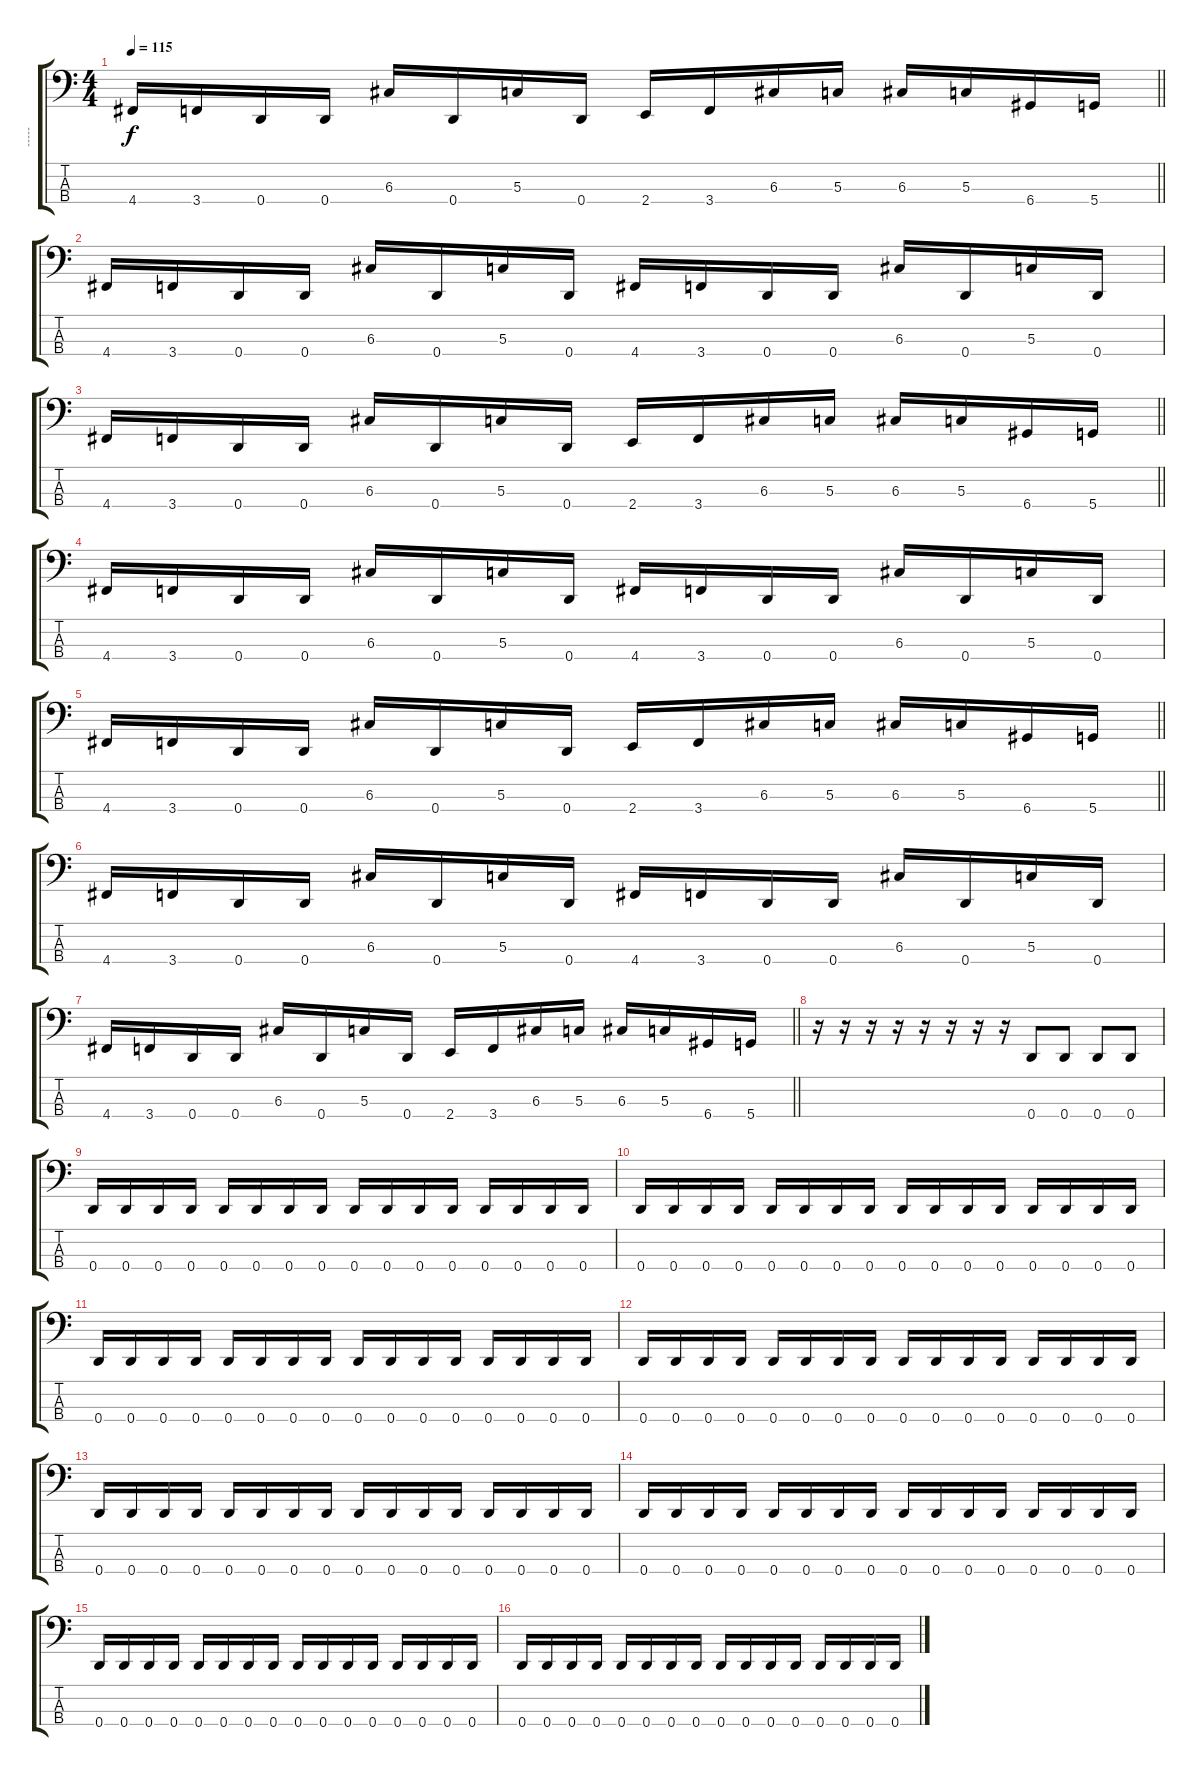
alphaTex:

\track ("-----" "-----") {instrument electricbassfinger}
\staff {score tabs}
\tuning (F2 C2 G1 D1) {hide}
\ts (4 4)
\tempo 115
\clef f4
\barLineRight lightlight
\ks c
4.4.16{dy f} 3.4.16 0.4.16 0.4.16 6.3.16 0.4.16 5.3.16 0.4.16 2.4.16 3.4.16 6.3.16 5.3.16 6.3.16 5.3.16 6.4.16 5.4.16 |
4.4.16 3.4.16 0.4.16 0.4.16 6.3.16 0.4.16 5.3.16 0.4.16 4.4.16 3.4.16 0.4.16 0.4.16 6.3.16 0.4.16 5.3.16 0.4.16 |
\barLineRight lightlight
4.4.16 3.4.16 0.4.16 0.4.16 6.3.16 0.4.16 5.3.16 0.4.16 2.4.16 3.4.16 6.3.16 5.3.16 6.3.16 5.3.16 6.4.16 5.4.16 |
4.4.16 3.4.16 0.4.16 0.4.16 6.3.16 0.4.16 5.3.16 0.4.16 4.4.16 3.4.16 0.4.16 0.4.16 6.3.16 0.4.16 5.3.16 0.4.16 |
\barLineRight lightlight
4.4.16 3.4.16 0.4.16 0.4.16 6.3.16 0.4.16 5.3.16 0.4.16 2.4.16 3.4.16 6.3.16 5.3.16 6.3.16 5.3.16 6.4.16 5.4.16 |
4.4.16 3.4.16 0.4.16 0.4.16 6.3.16 0.4.16 5.3.16 0.4.16 4.4.16 3.4.16 0.4.16 0.4.16 6.3.16 0.4.16 5.3.16 0.4.16 |
\barLineRight lightlight
4.4.16 3.4.16 0.4.16 0.4.16 6.3.16 0.4.16 5.3.16 0.4.16 2.4.16 3.4.16 6.3.16 5.3.16 6.3.16 5.3.16 6.4.16 5.4.16 |
\section ("" "")
r.16 r.16 r.16 r.16 r.16 r.16 r.16 r.16 0.4.8 0.4.8 0.4.8 0.4.8 |
0.4.16 0.4.16 0.4.16 0.4.16 0.4.16 0.4.16 0.4.16 0.4.16 0.4.16 0.4.16 0.4.16 0.4.16 0.4.16 0.4.16 0.4.16 0.4.16 |
0.4.16 0.4.16 0.4.16 0.4.16 0.4.16 0.4.16 0.4.16 0.4.16 0.4.16 0.4.16 0.4.16 0.4.16 0.4.16 0.4.16 0.4.16 0.4.16 |
0.4.16 0.4.16 0.4.16 0.4.16 0.4.16 0.4.16 0.4.16 0.4.16 0.4.16 0.4.16 0.4.16 0.4.16 0.4.16 0.4.16 0.4.16 0.4.16 |
0.4.16 0.4.16 0.4.16 0.4.16 0.4.16 0.4.16 0.4.16 0.4.16 0.4.16 0.4.16 0.4.16 0.4.16 0.4.16 0.4.16 0.4.16 0.4.16 |
0.4.16 0.4.16 0.4.16 0.4.16 0.4.16 0.4.16 0.4.16 0.4.16 0.4.16 0.4.16 0.4.16 0.4.16 0.4.16 0.4.16 0.4.16 0.4.16 |
0.4.16 0.4.16 0.4.16 0.4.16 0.4.16 0.4.16 0.4.16 0.4.16 0.4.16 0.4.16 0.4.16 0.4.16 0.4.16 0.4.16 0.4.16 0.4.16 |
0.4.16 0.4.16 0.4.16 0.4.16 0.4.16 0.4.16 0.4.16 0.4.16 0.4.16 0.4.16 0.4.16 0.4.16 0.4.16 0.4.16 0.4.16 0.4.16 |
0.4.16 0.4.16 0.4.16 0.4.16 0.4.16 0.4.16 0.4.16 0.4.16 0.4.16 0.4.16 0.4.16 0.4.16 0.4.16 0.4.16 0.4.16 0.4.16
